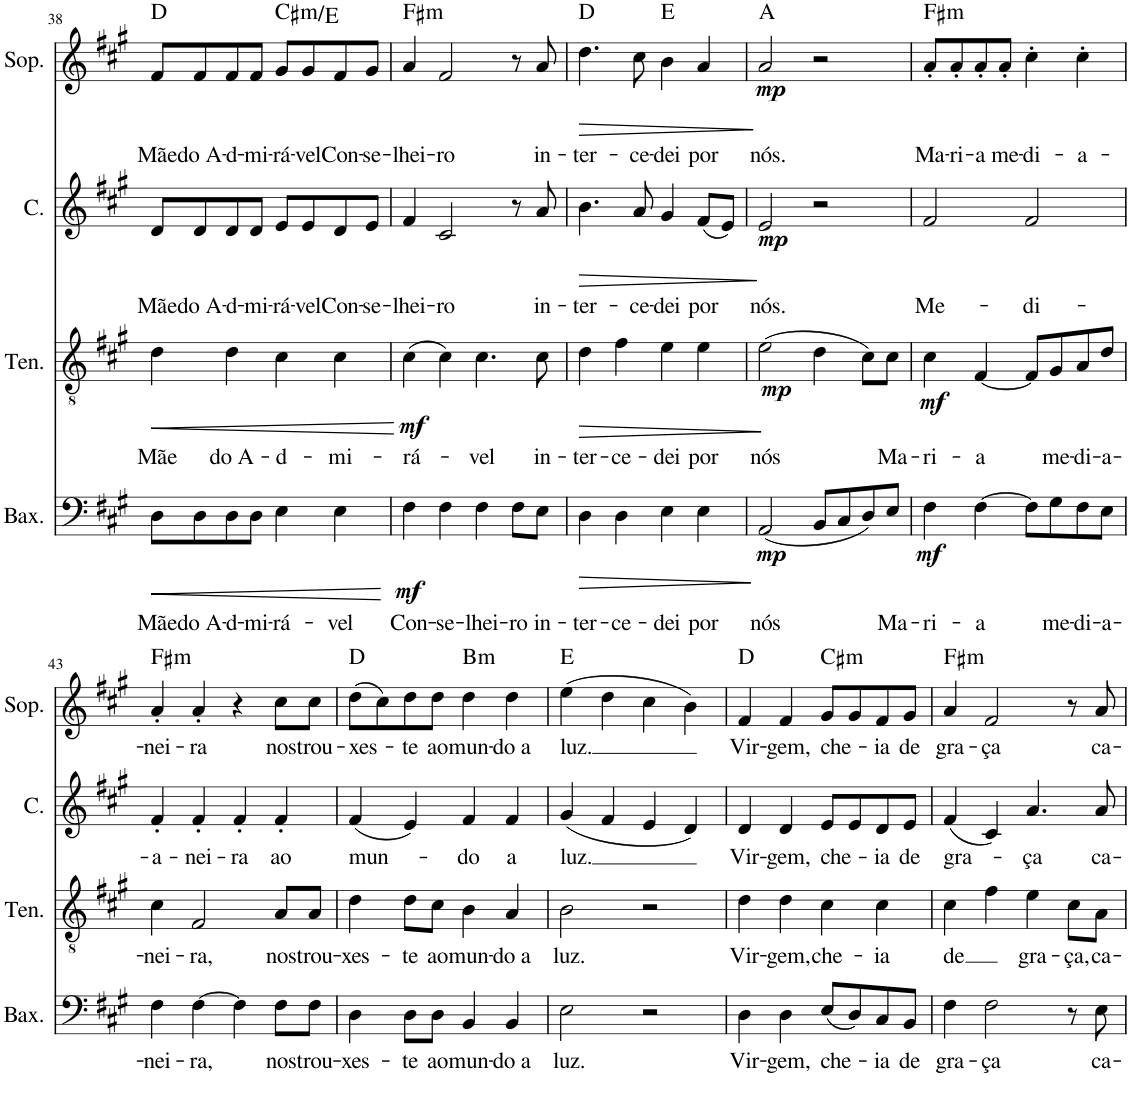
**kern	**text	**dynam	**kern	**text	**dynam	**kern	**text	**dynam	**kern	**text	**dynam	**harte
*part4	*part4	*part4	*part3	*part3	*part3	*part2	*part2	*part2	*part1	*part1	*part1	*part1
*staff4	*staff4	*staff4	*staff3	*staff3	*staff3	*staff2	*staff2	*staff2	*staff1	*staff1	*staff1	*
*I"Baixo	*	*	*I"Tenor	*	*	*I"Contralto	*	*	*I"Soprano	*	*	*
*I'Bax.	*	*	*I'Ten.	*	*	*I'C.	*	*	*I'Sop.	*	*	*
!!LO:PB:g=z
*clefF4	*	*	*clefGv2	*	*	*clefG2	*	*	*clefG2	*	*	*
*k[f#c#g#]	*	*	*k[f#c#g#]	*	*	*k[f#c#g#]	*	*	*k[f#c#g#]	*	*	*
*M4/4	*	*	*M4/4	*	*	*M4/4	*	*	*M4/4	*	*	*
=38	=38	=38	=38	=38	=38	=38	=38	=38	=38	=38	=38	=38
!	!LO:LY:b	!LO:HP:b	!	!LO:LY:b	!LO:HP:b	!	!LO:LY:b	!	!	!LO:LY:b	!	!
8D\L	Mãe	<	4d\	Mãe	<	8d/L	Mãe	.	8f#/L	Mãe	.	D:maj
!	!LO:LY:b	!	!	!	!	!	!LO:LY:b	!	!	!LO:LY:b	!	!
8D\	do A-	.	.	.	.	8d/	do A-	.	8f#/	do A-	.	.
!	!LO:LY:b	!	!	!LO:LY:b	!	!	!LO:LY:b	!	!	!LO:LY:b	!	!
8D\	-d-	.	4d\	do A-	.	8d/	-d-	.	8f#/	-d-	.	.
!	!LO:LY:b	!	!	!	!	!	!LO:LY:b	!	!	!LO:LY:b	!	!
8D\J	-mi-	.	.	.	.	8d/J	-mi-	.	8f#/J	-mi-	.	.
!	!LO:LY:b	!	!	!LO:LY:b	!	!	!LO:LY:b	!	!	!LO:LY:b	!	!LO:H:kt=m
4E\	-rá-	.	4c#\	-d-	.	8e/L	-rá-	.	8g#/L	-rá-	.	C#:min/b3
!	!	!	!	!	!	!	!LO:LY:b	!	!	!LO:LY:b	!	!
.	.	.	.	.	.	8e/	-vel	.	8g#/	-vel	.	.
!	!LO:LY:b	!	!	!LO:LY:b	!	!	!LO:LY:b	!	!	!LO:LY:b	!	!
4E\	-vel	.	4c#\	-mi-	.	8d/	Con-	.	8f#/	Con-	.	.
!	!	!	!	!	!	!	!LO:LY:b	!	!	!LO:LY:b	!	!
.	.	.	.	.	.	8e/J	-se-	.	8g#/J	-se-	.	.
.	.	[	.	.	[	.	.	.	.	.	.	.
=39	=39	=39	=39	=39	=39	=39	=39	=39	=39	=39	=39	=39
!	!LO:LY:b	!LO:DY:b	!	!LO:LY:b	!LO:DY:b	!	!LO:LY:b	!	!	!LO:LY:b	!	!LO:H:kt=m
4F#\	Con-	mf	(4c#\	-rá-	mf	4f#/	-lhei-	.	4a/	-lhei-	.	F#:min
!	!LO:LY:b	!	!	!	!	!	!LO:LY:b	!	!	!LO:LY:b	!	!
4F#\	-se-	.	4c#\)	.	.	2c#/	-ro	.	2f#/	-ro	.	.
!	!LO:LY:b	!	!	!LO:LY:b	!	!	!	!	!	!	!	!
4F#\	-lhei-	.	4.c#\	-vel	.	.	.	.	.	.	.	.
!	!LO:LY:b	!	!	!	!	!	!	!	!	!	!	!
8F#\L	-ro	.	.	.	.	8r	.	.	8r	.	.	.
!	!LO:LY:b	!	!	!LO:LY:b	!	!	!LO:LY:b	!	!	!LO:LY:b	!	!
8E\J	in-	.	8c#\	in-	.	8a/	in-	.	8a/	in-	.	.
=40	=40	=40	=40	=40	=40	=40	=40	=40	=40	=40	=40	=40
!	!LO:LY:b	!LO:HP:b	!	!LO:LY:b	!LO:HP:b	!	!LO:LY:b	!LO:HP:b	!	!LO:LY:b	!LO:HP:b	!
4D\	-ter-	>	4d\	-ter-	>	4.b\	-ter-	>	4.dd\	-ter-	>	D:maj
!	!LO:LY:b	!	!	!LO:LY:b	!	!	!	!	!	!	!	!
4D\	-ce-	.	4f#\	-ce-	.	.	.	.	.	.	.	.
!	!	!	!	!	!	!	!LO:LY:b	!	!	!LO:LY:b	!	!
.	.	.	.	.	.	8a/	-ce-	.	8cc#\	-ce-	.	.
!	!LO:LY:b	!	!	!LO:LY:b	!	!	!LO:LY:b	!	!	!LO:LY:b	!	!
4E\	-dei	.	4e\	-dei	.	4g#/	-dei	.	4b\	-dei	.	E:maj
!	!LO:LY:b	!	!	!LO:LY:b	!	!	!LO:LY:b	!	!	!LO:LY:b	!	!
4E\	por	.	4e\	por	.	(8f#/L	por	.	4a/	por	.	.
.	.	.	.	.	.	8e/J)	.	.	.	.	.	.
=41	=41	=41	=41	=41	=41	=41	=41	=41	=41	=41	=41	=41
!	!LO:LY:b	!LO:DY:b	!	!LO:LY:b	!LO:DY:b	!	!LO:LY:b	!LO:DY:b	!	!LO:LY:b	!LO:DY:b	!
(2AA/	nós	mp	(2e\	nós	mp	2e/	nós.	mp	2a/	nós.	mp	A:maj
8BB/L	.	]	4d\	.	]	2r	.	]	2r	.	]	.
8C#/	.	.	.	.	.	.	.	.	.	.	.	.
8D/)	.	.	8c#\L)	.	.	.	.	.	.	.	.	.
!	!LO:LY:b	!	!	!LO:LY:b	!	!	!	!	!	!	!	!
8E/J	Ma-	.	8c#\J	Ma-	.	.	.	.	.	.	.	.
=42	=42	=42	=42	=42	=42	=42	=42	=42	=42	=42	=42	=42
!	!LO:LY:b	!LO:DY:b	!	!LO:LY:b	!LO:DY:b	!	!LO:LY:b	!	!	!LO:LY:b	!	!LO:H:kt=m
4F#\	-ri-	mf	4c#\	-ri-	mf	2f#/	Me-	.	8a'/L	Ma-	.	F#:min
!	!	!	!	!	!	!	!	!	!	!LO:LY:b	!	!
.	.	.	.	.	.	.	.	.	8a'/	-ri-	.	.
!	!LO:LY:b	!	!	!LO:LY:b	!	!	!	!	!	!LO:LY:b	!	!
[4F#\	-a	.	[4F#/	-a	.	.	.	.	8a'/	-a	.	.
!	!	!	!	!	!	!	!	!	!	!LO:LY:b	!	!
.	.	.	.	.	.	.	.	.	8a'/J	me-	.	.
!	!	!	!	!	!	!	!LO:LY:b	!	!	!LO:LY:b	!	!
8F#\L]	.	.	8F#/L]	.	.	2f#/	-di-	.	4cc#'\	-di-	.	.
!	!LO:LY:b	!	!	!LO:LY:b	!	!	!	!	!	!	!	!
8G#\	me-	.	8G#/	me-	.	.	.	.	.	.	.	.
!	!LO:LY:b	!	!	!LO:LY:b	!	!	!	!	!	!LO:LY:b	!	!
8F#\	-di-	.	8A/	-di-	.	.	.	.	4cc#'\	-a-	.	.
!	!LO:LY:b	!	!	!LO:LY:b	!	!	!	!	!	!	!	!
8E\J	-a-	.	8d/J	-a-	.	.	.	.	.	.	.	.
!!LO:LB:g=z
=43	=43	=43	=43	=43	=43	=43	=43	=43	=43	=43	=43	=43
!	!LO:LY:b	!	!	!LO:LY:b	!	!	!LO:LY:b	!	!	!LO:LY:b	!	!LO:H:kt=m
4F#\	-nei-	.	4c#\	-nei-	.	4f#'/	-a-	.	4a'/	-nei-	.	F#:min
!	!LO:LY:b	!	!	!LO:LY:b	!	!	!LO:LY:b	!	!	!LO:LY:b	!	!
[4F#\	-ra,	.	2F#/	-ra,	.	4f#'/	-nei-	.	4a'/	-ra	.	.
!	!	!	!	!	!	!	!LO:LY:b	!	!	!	!	!
4F#\]	.	.	.	.	.	4f#'/	-ra	.	4r	.	.	.
!	!LO:LY:b	!	!	!LO:LY:b	!	!	!LO:LY:b	!	!	!LO:LY:b	!	!
8F#\L	nos	.	8A/L	nos	.	4f#'/	ao	.	8cc#\L	nos	.	.
!	!LO:LY:b	!	!	!LO:LY:b	!	!	!	!	!	!LO:LY:b	!	!
8F#\J	trou-	.	8A/J	trou-	.	.	.	.	8cc#\J	trou-	.	.
=44	=44	=44	=44	=44	=44	=44	=44	=44	=44	=44	=44	=44
!	!LO:LY:b	!	!	!LO:LY:b	!	!	!LO:LY:b	!	!	!LO:LY:b	!	!
4D\	-xes-	.	4d\	-xes-	.	(4f#/	mun-	.	(8dd\L	-xes-	.	D:maj
.	.	.	.	.	.	.	.	.	8cc#\)	.	.	.
!	!LO:LY:b	!	!	!LO:LY:b	!	!	!	!	!	!LO:LY:b	!	!
8D\L	-te	.	8d\L	-te	.	4e/)	.	.	8dd\	-te	.	.
!	!LO:LY:b	!	!	!LO:LY:b	!	!	!	!	!	!LO:LY:b	!	!
8D\J	ao	.	8c#\J	ao	.	.	.	.	8dd\J	ao	.	.
!	!LO:LY:b	!	!	!LO:LY:b	!	!	!LO:LY:b	!	!	!LO:LY:b	!	!LO:H:kt=m
4BB/	mun-	.	4B\	mun-	.	4f#/	-do	.	4dd\	mun-	.	B:min
!	!LO:LY:b	!	!	!LO:LY:b	!	!	!LO:LY:b	!	!	!LO:LY:b	!	!
4BB/	-do a	.	4A/	-do a	.	4f#/	a	.	4dd\	-do a	.	.
=45	=45	=45	=45	=45	=45	=45	=45	=45	=45	=45	=45	=45
!	!LO:LY:b	!	!	!LO:LY:b	!	!	!LO:LY:b	!	!	!LO:LY:b	!	!
2E\	luz.	.	2B\	luz.	.	(4g#/	luz.	.	(4ee\	luz.	.	E:maj
.	.	.	.	.	.	4f#/	.	.	4dd\	.	.	.
2r	.	.	2r	.	.	4e/	.	.	4cc#\	.	.	.
.	.	.	.	.	.	4d/)	.	.	4b\)	.	.	.
=46	=46	=46	=46	=46	=46	=46	=46	=46	=46	=46	=46	=46
!	!LO:LY:b	!	!	!LO:LY:b	!	!	!LO:LY:b	!	!	!LO:LY:b	!	!
4D\	Vir-	.	4d\	Vir-	.	4d/	Vir-	.	4f#/	Vir-	.	D:maj
!	!LO:LY:b	!	!	!LO:LY:b	!	!	!LO:LY:b	!	!	!LO:LY:b	!	!
4D\	-gem,	.	4d\	-gem,	.	4d/	-gem,	.	4f#/	-gem,	.	.
!	!LO:LY:b	!	!	!LO:LY:b	!	!	!LO:LY:b	!	!	!LO:LY:b	!	!LO:H:kt=m
(8E/L	che-	.	4c#\	che-	.	8e/L	che-	.	8g#/L	che-	.	C#:min
8D/)	.	.	.	.	.	8e/	.	.	8g#/	.	.	.
!	!LO:LY:b	!	!	!LO:LY:b	!	!	!LO:LY:b	!	!	!LO:LY:b	!	!
8C#/	-ia	.	4c#\	-ia	.	8d/	-ia	.	8f#/	-ia	.	.
!	!LO:LY:b	!	!	!	!	!	!LO:LY:b	!	!	!LO:LY:b	!	!
8BB/J	de	.	.	.	.	8e/J	de	.	8g#/J	de	.	.
=47	=47	=47	=47	=47	=47	=47	=47	=47	=47	=47	=47	=47
!	!LO:LY:b	!	!	!LO:LY:b	!	!	!LO:LY:b	!	!	!LO:LY:b	!	!LO:H:kt=m
4F#\	gra-	.	4c#\	-de	.	(4f#/	gra-	.	4a/	gra-	.	F#:min
!	!LO:LY:b	!	!	!	!	!	!	!	!	!LO:LY:b	!	!
2F#\	-ça	.	4f#\	.	.	4c#/)	.	.	2f#/	-ça	.	.
!	!	!	!	!LO:LY:b	!	!	!LO:LY:b	!	!	!	!	!
.	.	.	4e\	gra-	.	4.a/	-ça	.	.	.	.	.
!	!	!	!	!LO:LY:b	!	!	!	!	!	!	!	!
8r	.	.	8c#\L	-ça,	.	.	.	.	8r	.	.	.
!	!LO:LY:b	!	!	!LO:LY:b	!	!	!LO:LY:b	!	!	!LO:LY:b	!	!
8E\	ca-	.	8A\J	ca-	.	8a/	ca-	.	8a/	ca-	.	.
=	=	=	=	=	=	=	=	=	=	=	=	=
*-	*-	*-	*-	*-	*-	*-	*-	*-	*-	*-	*-	*-
